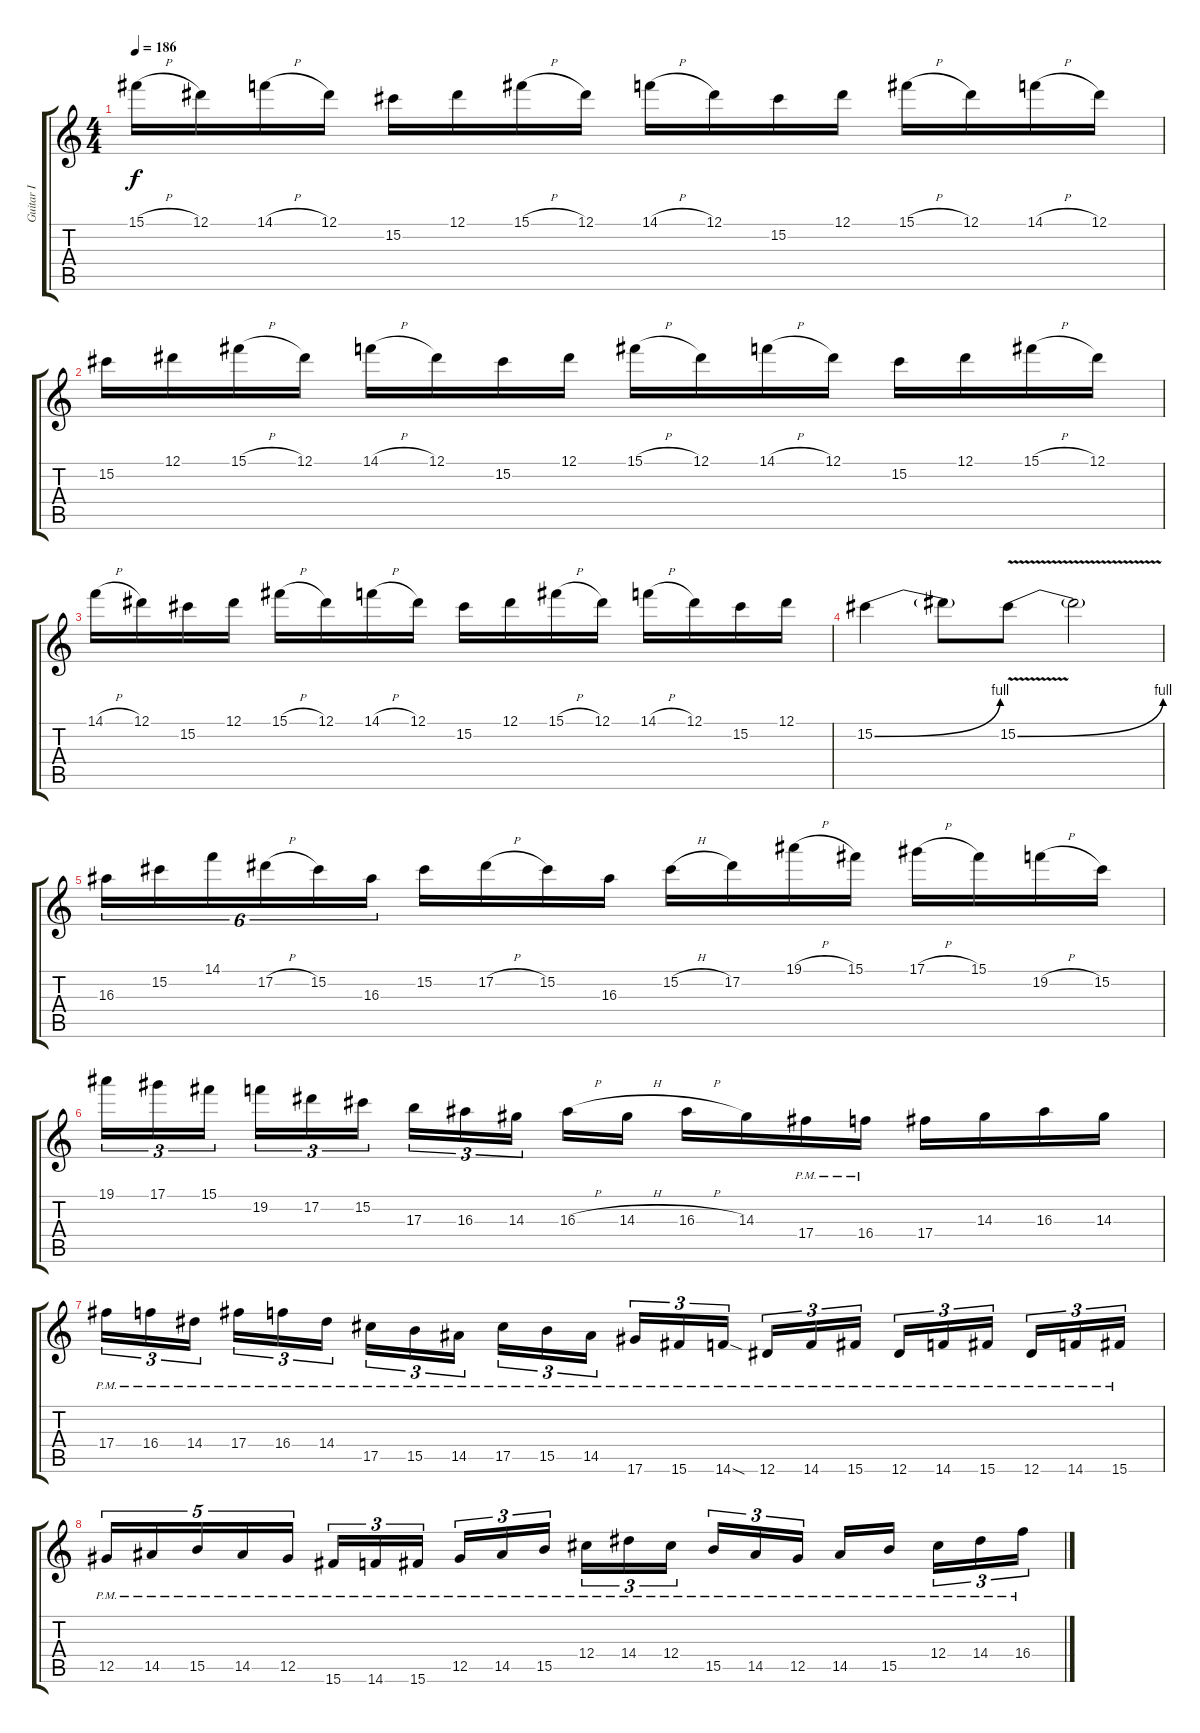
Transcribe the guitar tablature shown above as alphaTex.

\track ("Guitar I" "Guitar I") {instrument distortionguitar}
\staff {score tabs}
\tuning (Eb4 Bb3 Gb3 Db3 Ab2 Eb2) {hide}
\ts (4 4)
\tempo 186
\clef g2
\ks c
15.1{h}.16{dy f} 12.1.16 14.1{h}.16 12.1.16 15.2.16 12.1.16 15.1{h}.16 12.1.16 14.1{h}.16 12.1.16 15.2.16 12.1.16 15.1{h}.16 12.1.16 14.1{h}.16 12.1.16 |
15.2.16 12.1.16 15.1{h}.16 12.1.16 14.1{h}.16 12.1.16 15.2.16 12.1.16 15.1{h}.16 12.1.16 14.1{h}.16 12.1.16 15.2.16 12.1.16 15.1{h}.16 12.1.16 |
14.1{h}.16 12.1.16 15.2.16 12.1.16 15.1{h}.16 12.1.16 14.1{h}.16 12.1.16 15.2.16 12.1.16 15.1{h}.16 12.1.16 14.1{h}.16 12.1.16 15.2.16 12.1.16 |
15.2{be (bend 0 0 60 4)}.4 15.2{t}.8 15.2{be (bend 0 0 60 4) v}.8 15.2{t}.2 |
16.3.16{tu (6 4)} 15.2.16{tu (6 4)} 14.1.16{tu (6 4)} 17.2{h}.16{tu (6 4)} 15.2.16{tu (6 4)} 16.3.16{tu (6 4)} 15.2.16 17.2{h}.16 15.2.16 16.3.16 15.2{h}.16 17.2.16 19.1{h}.16 15.1.16 17.1{h}.16 15.1.16 19.2{h}.16 15.2.16 |
19.1.16{tu (3 2)} 17.1.16{tu (3 2)} 15.1.16{tu (3 2)} 19.2.16{tu (3 2)} 17.2.16{tu (3 2)} 15.2.16{tu (3 2)} 17.3.16{tu (3 2)} 16.3.16{tu (3 2)} 14.3.16{tu (3 2)} 16.3{h}.16 14.3{h}.16 16.3{h}.16 14.3.16 17.4{pm}.16 16.4{pm}.16 17.4.16 14.3.16 16.3.16 14.3.16 |
17.4{pm}.16{tu (3 2)} 16.4{pm}.16{tu (3 2)} 14.4{pm}.16{tu (3 2)} 17.4{pm}.16{tu (3 2)} 16.4{pm}.16{tu (3 2)} 14.4{pm}.16{tu (3 2)} 17.5{pm}.16{tu (3 2)} 15.5{pm}.16{tu (3 2)} 14.5{pm}.16{tu (3 2)} 17.5{pm}.16{tu (3 2)} 15.5{pm}.16{tu (3 2)} 14.5{pm}.16{tu (3 2)} 17.6{pm}.16{tu (3 2)} 15.6{pm}.16{tu (3 2)} 14.6{sod pm}.16{tu (3 2)} 12.6{pm}.16{tu (3 2)} 14.6{pm}.16{tu (3 2)} 15.6{pm}.16{tu (3 2)} 12.6{pm}.16{tu (3 2)} 14.6{pm}.16{tu (3 2)} 15.6{pm}.16{tu (3 2)} 12.6{pm}.16{tu (3 2)} 14.6{pm}.16{tu (3 2)} 15.6{pm}.16{tu (3 2)} |
12.5{pm}.16{tu (5 4)} 14.5{pm}.16{tu (5 4)} 15.5{pm}.16{tu (5 4)} 14.5{pm}.16{tu (5 4)} 12.5{pm}.16{tu (5 4)} 15.6{pm}.16{tu (3 2)} 14.6{pm}.16{tu (3 2)} 15.6{pm}.16{tu (3 2)} 12.5{pm}.16{tu (3 2)} 14.5{pm}.16{tu (3 2)} 15.5{pm}.16{tu (3 2)} 12.4{pm}.16{tu (3 2)} 14.4{pm}.16{tu (3 2)} 12.4{pm}.16{tu (3 2)} 15.5{pm}.16{tu (3 2)} 14.5{pm}.16{tu (3 2)} 12.5{pm}.16{tu (3 2)} 14.5{pm}.16 15.5{pm}.16 12.4{pm}.16{tu (3 2)} 14.4{pm}.16{tu (3 2)} 16.4{pm}.16{tu (3 2)}
